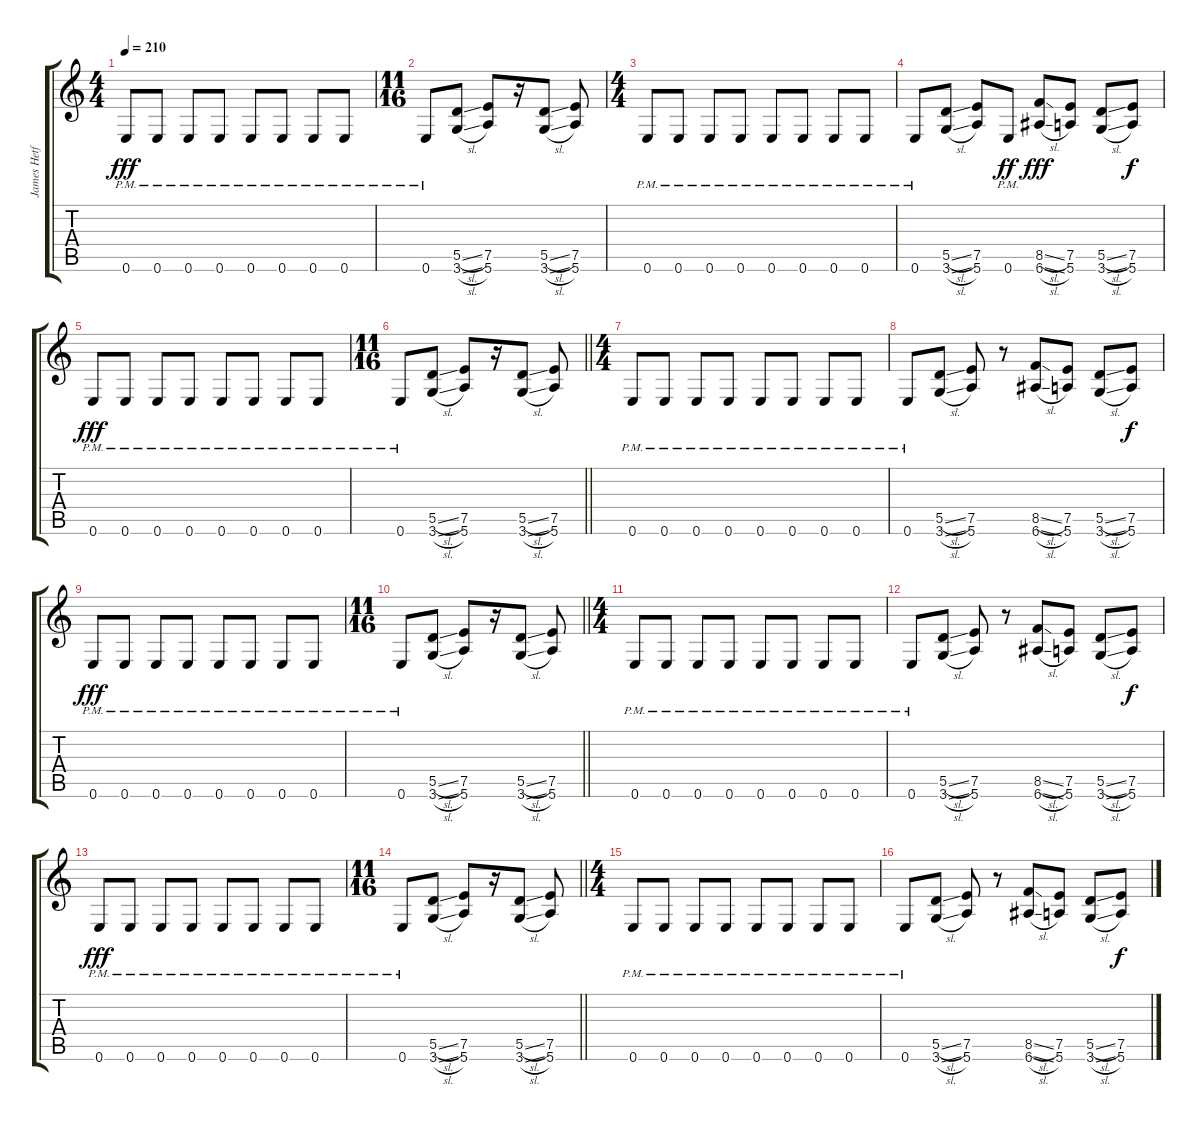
\track ("James Hetfield" "James Hetf") {instrument distortionguitar}
\staff {score tabs}
\tuning (E4 B3 G3 D3 A2 E2) {hide}
\ts (4 4)
\tempo 210
\clef g2
\ks c
0.6{pm}.8{dy fff} 0.6{pm}.8 0.6{pm}.8 0.6{pm}.8 0.6{pm}.8 0.6{pm}.8 0.6{pm}.8 0.6{pm}.8 |
\ts (11 16)
0.6{pm}.8 (5.5{sl} 3.6{sl}).8 (7.5 5.6).8 r.16 (5.5{sl} 3.6{sl}).8 (7.5 5.6).8 |
\ts (4 4)
0.6{pm}.8 0.6{pm}.8 0.6{pm}.8 0.6{pm}.8 0.6{pm}.8 0.6{pm}.8 0.6{pm}.8 0.6{pm}.8 |
0.6{pm}.8 (5.5{sl} 3.6{sl}).8 (7.5 5.6).8 0.6{pm}.8{dy ff} (8.5{sl} 6.6{sl}).8{dy fff} (7.5 5.6).8 (5.5{sl} 3.6{sl}).8 (7.5 5.6).8{dy f} |
0.6{pm}.8{dy fff} 0.6{pm}.8 0.6{pm}.8 0.6{pm}.8 0.6{pm}.8 0.6{pm}.8 0.6{pm}.8 0.6{pm}.8 |
\ts (11 16)
\barLineRight lightlight
0.6{pm}.8 (5.5{sl} 3.6{sl}).8 (7.5 5.6).8 r.16 (5.5{sl} 3.6{sl}).8 (7.5 5.6).8 |
\ts (4 4)
0.6{pm}.8 0.6{pm}.8 0.6{pm}.8 0.6{pm}.8 0.6{pm}.8 0.6{pm}.8 0.6{pm}.8 0.6{pm}.8 |
0.6{pm}.8 (5.5{sl} 3.6{sl}).8 (7.5 5.6).8 r.8 (8.5{sl} 6.6{sl}).8 (7.5 5.6).8 (5.5{sl} 3.6{sl}).8 (7.5 5.6).8{dy f} |
0.6{pm}.8{dy fff} 0.6{pm}.8 0.6{pm}.8 0.6{pm}.8 0.6{pm}.8 0.6{pm}.8 0.6{pm}.8 0.6{pm}.8 |
\ts (11 16)
\barLineRight lightlight
0.6{pm}.8 (5.5{sl} 3.6{sl}).8 (7.5 5.6).8 r.16 (5.5{sl} 3.6{sl}).8 (7.5 5.6).8 |
\ts (4 4)
0.6{pm}.8 0.6{pm}.8 0.6{pm}.8 0.6{pm}.8 0.6{pm}.8 0.6{pm}.8 0.6{pm}.8 0.6{pm}.8 |
0.6{pm}.8 (5.5{sl} 3.6{sl}).8 (7.5 5.6).8 r.8 (8.5{sl} 6.6{sl}).8 (7.5 5.6).8 (5.5{sl} 3.6{sl}).8 (7.5 5.6).8{dy f} |
0.6{pm}.8{dy fff} 0.6{pm}.8 0.6{pm}.8 0.6{pm}.8 0.6{pm}.8 0.6{pm}.8 0.6{pm}.8 0.6{pm}.8 |
\ts (11 16)
\barLineRight lightlight
0.6{pm}.8 (5.5{sl} 3.6{sl}).8 (7.5 5.6).8 r.16 (5.5{sl} 3.6{sl}).8 (7.5 5.6).8 |
\ts (4 4)
0.6{pm}.8 0.6{pm}.8 0.6{pm}.8 0.6{pm}.8 0.6{pm}.8 0.6{pm}.8 0.6{pm}.8 0.6{pm}.8 |
0.6{pm}.8 (5.5{sl} 3.6{sl}).8 (7.5 5.6).8 r.8 (8.5{sl} 6.6{sl}).8 (7.5 5.6).8 (5.5{sl} 3.6{sl}).8 (7.5 5.6).8{dy f}
